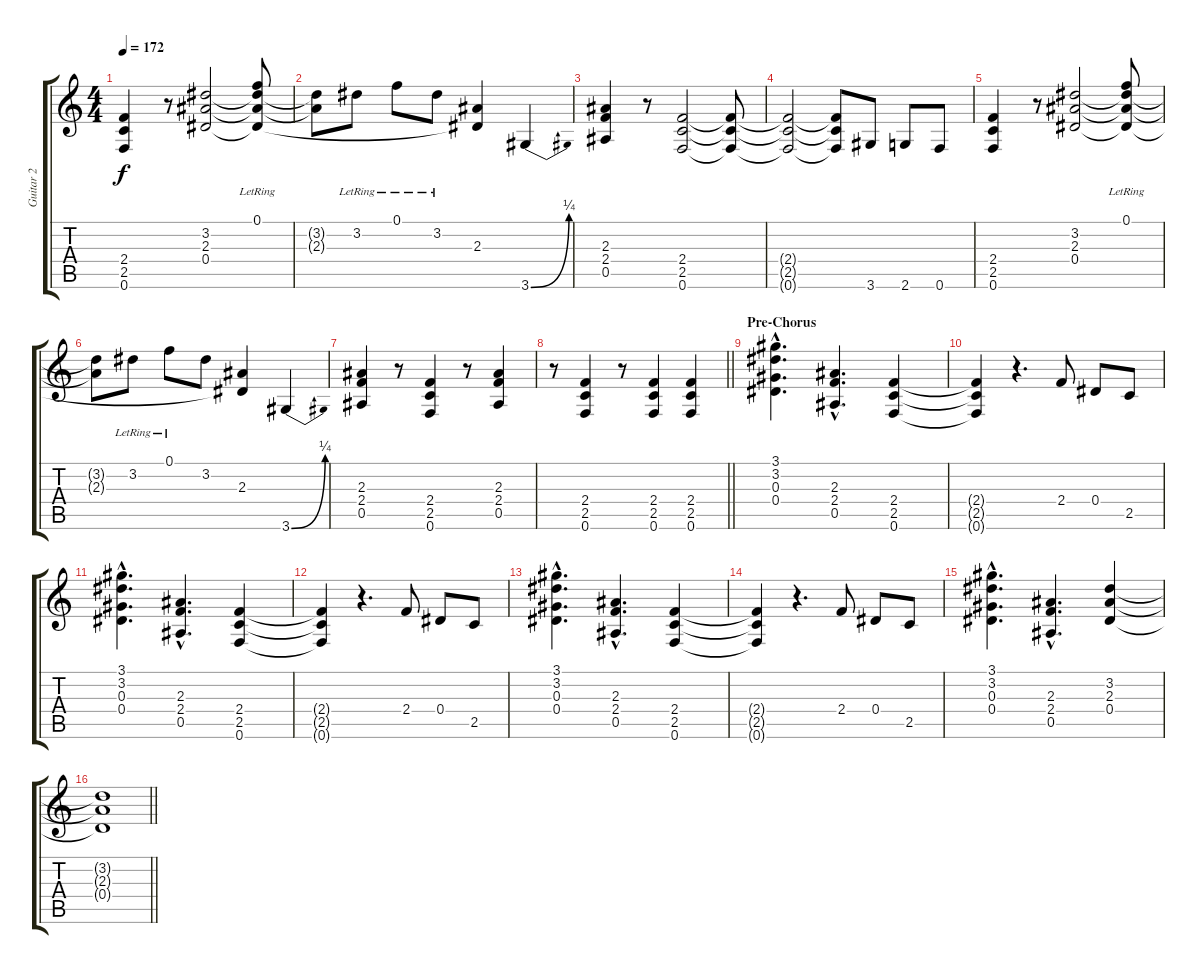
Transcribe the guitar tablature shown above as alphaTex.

\track ("Guitar 2" "Guitar 2") {instrument distortionguitar}
\staff {score tabs}
\tuning (F4 C4 Ab3 Eb3 Bb2 F2) {hide}
\ts (4 4)
\tempo 172
\clef g2
\ks c
(2.4 2.5 0.6).4{dy f} r.8 (3.2 2.3 0.4).2 (0.1{lr} 3.2{t} 2.3{t} 0.4{t}).8 |
(3.2{t} 2.3{t}).8 3.2{lr}.8 0.1{lr}.8 3.2{lr}.8 (2.3 0.4{t}).4 3.6{be (bend 0 0 60 1)}.4 |
(2.3 2.4 0.5).4 r.8 (2.4 2.5 0.6).2 (2.4{t} 2.5{t} 0.6{t}).8 |
(2.4{t} 2.5{t} 0.6{t}).2 (2.4{t} 2.5{t} 0.6{t}).8 3.6.8 2.6.8 0.6.8 |
(2.4 2.5 0.6).4 r.8 (3.2 2.3 0.4).2 (0.1{lr} 3.2{t} 2.3{t} 0.4{t}).8 |
(3.2{t} 2.3{t}).8 3.2{lr}.8 0.1{lr}.8 3.2.8 (2.3 0.4{t}).4 3.6{be (bend 0 0 60 1)}.4 |
(2.3 2.4 0.5).4 r.8 (2.4 2.5 0.6).4 r.8 (2.3 2.4 0.5).4 |
\barLineRight lightlight
r.8 (2.4 2.5 0.6).4 r.8 (2.4 2.5 0.6).4 (2.4 2.5 0.6).4 |
\section ("" "Pre-Chorus")
(3.1{hac} 3.2{hac} 0.3{hac} 0.4{hac}).4{d} (2.3{hac} 2.4{hac} 0.5{hac}).4{d} (2.4 2.5 0.6).4 |
(2.4{t} 2.5{t} 0.6{t}).4 r.4{d} 2.4.8 0.4.8 2.5.8 |
(3.1{hac} 3.2{hac} 0.3{hac} 0.4{hac}).4{d} (2.3{hac} 2.4{hac} 0.5{hac}).4{d} (2.4 2.5 0.6).4 |
(2.4{t} 2.5{t} 0.6{t}).4 r.4{d} 2.4.8 0.4.8 2.5.8 |
(3.1{hac} 3.2{hac} 0.3{hac} 0.4{hac}).4{d} (2.3{hac} 2.4{hac} 0.5{hac}).4{d} (2.4 2.5 0.6).4 |
(2.4{t} 2.5{t} 0.6{t}).4 r.4{d} 2.4.8 0.4.8 2.5.8 |
(3.1{hac} 3.2{hac} 0.3{hac} 0.4{hac}).4{d} (2.3{hac} 2.4{hac} 0.5{hac}).4{d} (3.2 2.3 0.4).4 |
\barLineRight lightlight
(3.2{t} 2.3{t} 0.4{t}).1
